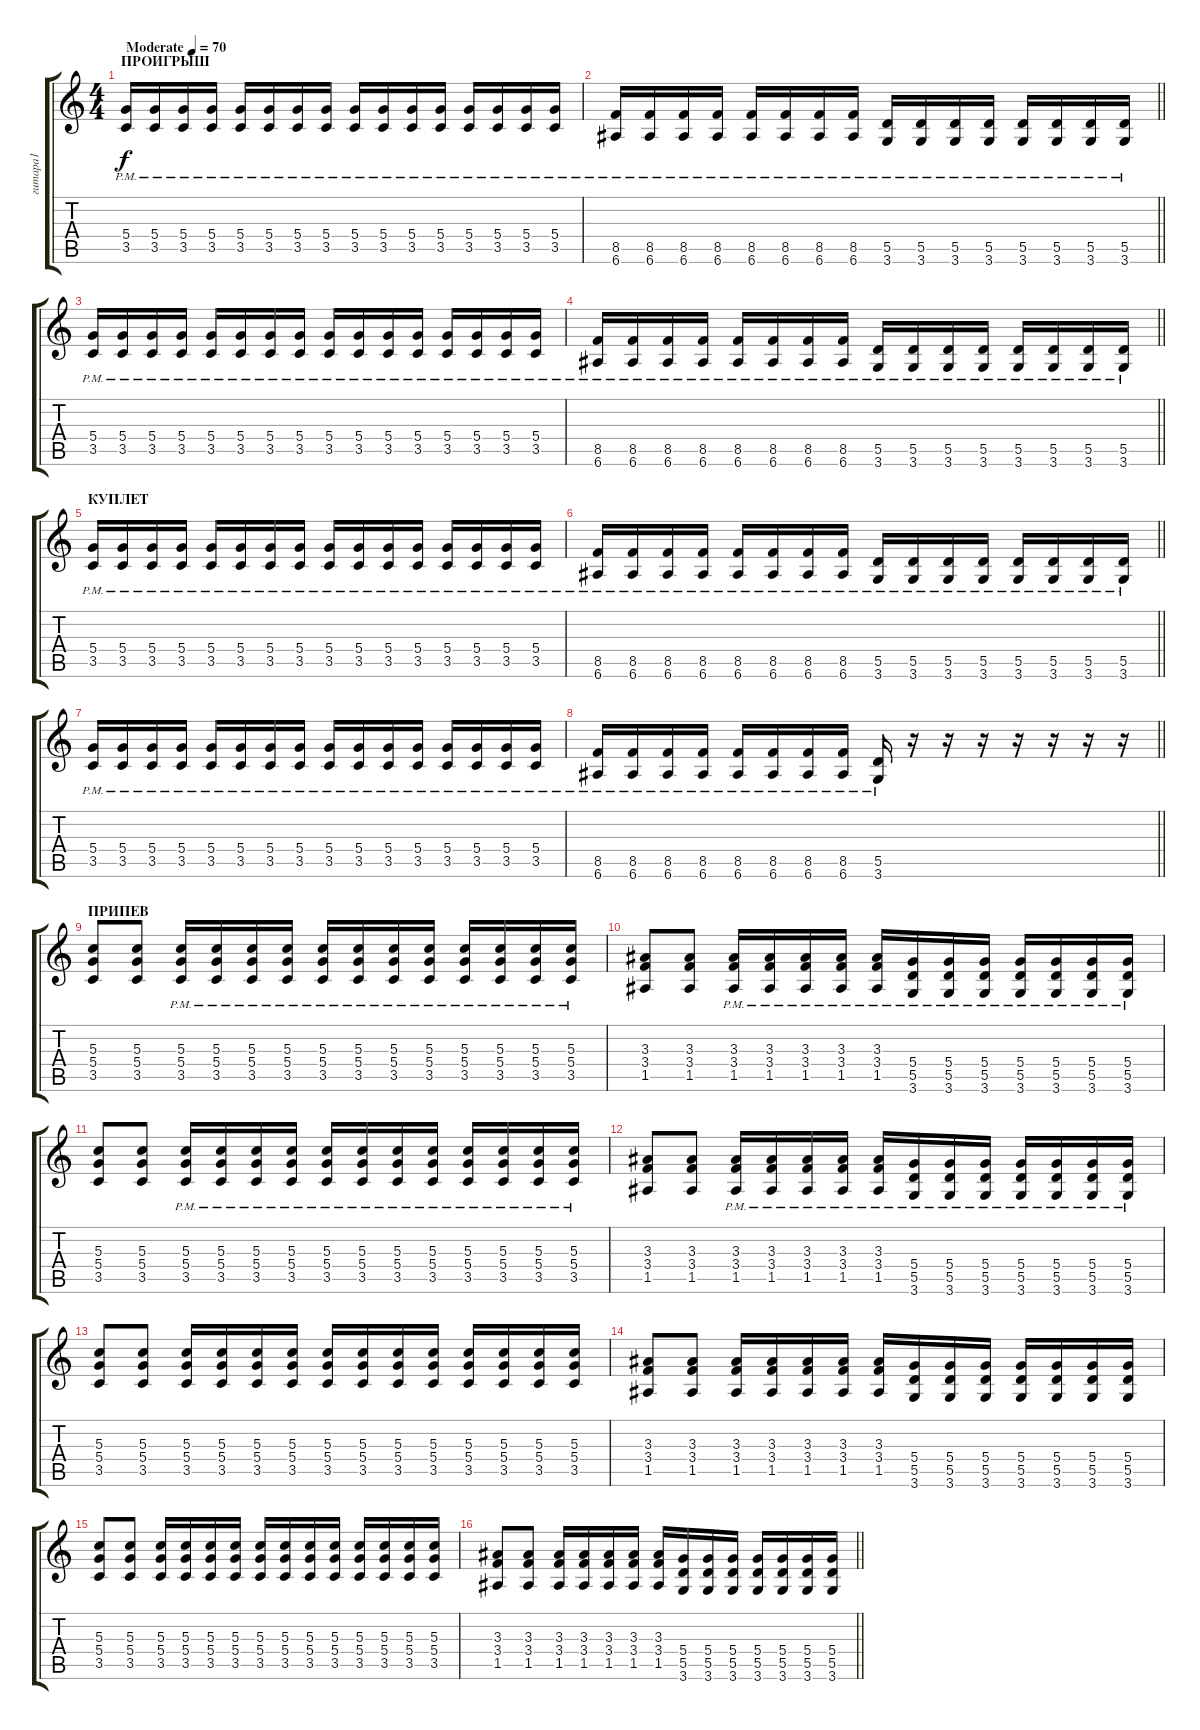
\track ("гитара1" "гитара1") {instrument distortionguitar}
\staff {score tabs}
\tuning (E4 B3 G3 D3 A2 E2) {hide}
\ts (4 4)
\section ("" "ПРОИГРЫШ")
\tempo (70 "Moderate")
\clef g2
\ks c
(5.4{pm} 3.5{pm}).16{dy f instrument distortionguitar} (5.4{pm} 3.5{pm}).16 (5.4{pm} 3.5{pm}).16 (5.4{pm} 3.5{pm}).16 (5.4{pm} 3.5{pm}).16 (5.4{pm} 3.5{pm}).16 (5.4{pm} 3.5{pm}).16 (5.4{pm} 3.5{pm}).16 (5.4{pm} 3.5{pm}).16 (5.4{pm} 3.5{pm}).16 (5.4{pm} 3.5{pm}).16 (5.4{pm} 3.5{pm}).16 (5.4{pm} 3.5{pm}).16 (5.4{pm} 3.5{pm}).16 (5.4{pm} 3.5{pm}).16 (5.4{pm} 3.5{pm}).16 |
\barLineRight lightlight
(8.5{pm} 6.6{pm}).16 (8.5{pm} 6.6{pm}).16 (8.5{pm} 6.6{pm}).16 (8.5{pm} 6.6{pm}).16 (8.5{pm} 6.6{pm}).16 (8.5{pm} 6.6{pm}).16 (8.5{pm} 6.6{pm}).16 (8.5{pm} 6.6{pm}).16 (5.5{pm} 3.6{pm}).16 (5.5{pm} 3.6{pm}).16 (5.5{pm} 3.6{pm}).16 (5.5{pm} 3.6{pm}).16 (5.5{pm} 3.6{pm}).16 (5.5{pm} 3.6{pm}).16 (5.5{pm} 3.6{pm}).16 (5.5{pm} 3.6{pm}).16 |
\section ("" "")
(5.4{pm} 3.5{pm}).16 (5.4{pm} 3.5{pm}).16 (5.4{pm} 3.5{pm}).16 (5.4{pm} 3.5{pm}).16 (5.4{pm} 3.5{pm}).16 (5.4{pm} 3.5{pm}).16 (5.4{pm} 3.5{pm}).16 (5.4{pm} 3.5{pm}).16 (5.4{pm} 3.5{pm}).16 (5.4{pm} 3.5{pm}).16 (5.4{pm} 3.5{pm}).16 (5.4{pm} 3.5{pm}).16 (5.4{pm} 3.5{pm}).16 (5.4{pm} 3.5{pm}).16 (5.4{pm} 3.5{pm}).16 (5.4{pm} 3.5{pm}).16 |
\barLineRight lightlight
(8.5{pm} 6.6{pm}).16 (8.5{pm} 6.6{pm}).16 (8.5{pm} 6.6{pm}).16 (8.5{pm} 6.6{pm}).16 (8.5{pm} 6.6{pm}).16 (8.5{pm} 6.6{pm}).16 (8.5{pm} 6.6{pm}).16 (8.5{pm} 6.6{pm}).16 (5.5{pm} 3.6{pm}).16 (5.5{pm} 3.6{pm}).16 (5.5{pm} 3.6{pm}).16 (5.5{pm} 3.6{pm}).16 (5.5{pm} 3.6{pm}).16 (5.5{pm} 3.6{pm}).16 (5.5{pm} 3.6{pm}).16 (5.5{pm} 3.6{pm}).16 |
\section ("" "КУПЛЕТ")
(5.4{pm} 3.5{pm}).16 (5.4{pm} 3.5{pm}).16 (5.4{pm} 3.5{pm}).16 (5.4{pm} 3.5{pm}).16 (5.4{pm} 3.5{pm}).16 (5.4{pm} 3.5{pm}).16 (5.4{pm} 3.5{pm}).16 (5.4{pm} 3.5{pm}).16 (5.4{pm} 3.5{pm}).16 (5.4{pm} 3.5{pm}).16 (5.4{pm} 3.5{pm}).16 (5.4{pm} 3.5{pm}).16 (5.4{pm} 3.5{pm}).16 (5.4{pm} 3.5{pm}).16 (5.4{pm} 3.5{pm}).16 (5.4{pm} 3.5{pm}).16 |
\barLineRight lightlight
(8.5{pm} 6.6{pm}).16 (8.5{pm} 6.6{pm}).16 (8.5{pm} 6.6{pm}).16 (8.5{pm} 6.6{pm}).16 (8.5{pm} 6.6{pm}).16 (8.5{pm} 6.6{pm}).16 (8.5{pm} 6.6{pm}).16 (8.5{pm} 6.6{pm}).16 (5.5{pm} 3.6{pm}).16 (5.5{pm} 3.6{pm}).16 (5.5{pm} 3.6{pm}).16 (5.5{pm} 3.6{pm}).16 (5.5{pm} 3.6{pm}).16 (5.5{pm} 3.6{pm}).16 (5.5{pm} 3.6{pm}).16 (5.5{pm} 3.6{pm}).16 |
(5.4{pm} 3.5{pm}).16 (5.4{pm} 3.5{pm}).16 (5.4{pm} 3.5{pm}).16 (5.4{pm} 3.5{pm}).16 (5.4{pm} 3.5{pm}).16 (5.4{pm} 3.5{pm}).16 (5.4{pm} 3.5{pm}).16 (5.4{pm} 3.5{pm}).16 (5.4{pm} 3.5{pm}).16 (5.4{pm} 3.5{pm}).16 (5.4{pm} 3.5{pm}).16 (5.4{pm} 3.5{pm}).16 (5.4{pm} 3.5{pm}).16 (5.4{pm} 3.5{pm}).16 (5.4{pm} 3.5{pm}).16 (5.4{pm} 3.5{pm}).16 |
\barLineRight lightlight
(8.5{pm} 6.6{pm}).16 (8.5{pm} 6.6{pm}).16 (8.5{pm} 6.6{pm}).16 (8.5{pm} 6.6{pm}).16 (8.5{pm} 6.6{pm}).16 (8.5{pm} 6.6{pm}).16 (8.5{pm} 6.6{pm}).16 (8.5{pm} 6.6{pm}).16 (5.5{pm} 3.6{pm}).16 r.16 r.16 r.16 r.16 r.16 r.16 r.16 |
\section ("" "ПРИПЕВ")
(5.3 5.4 3.5).8 (5.3 5.4 3.5).8 (5.3{pm} 5.4{pm} 3.5{pm}).16 (5.3{pm} 5.4{pm} 3.5{pm}).16 (5.3{pm} 5.4{pm} 3.5{pm}).16 (5.3{pm} 5.4{pm} 3.5{pm}).16 (5.3{pm} 5.4{pm} 3.5{pm}).16 (5.3{pm} 5.4{pm} 3.5{pm}).16 (5.3{pm} 5.4{pm} 3.5{pm}).16 (5.3{pm} 5.4{pm} 3.5{pm}).16 (5.3{pm} 5.4{pm} 3.5{pm}).16 (5.3{pm} 5.4{pm} 3.5{pm}).16 (5.3{pm} 5.4{pm} 3.5{pm}).16 (5.3{pm} 5.4{pm} 3.5{pm}).16 |
(3.3 3.4 1.5).8 (3.3 3.4 1.5).8 (3.3{pm} 3.4{pm} 1.5{pm}).16 (3.3{pm} 3.4{pm} 1.5{pm}).16 (3.3{pm} 3.4{pm} 1.5{pm}).16 (3.3{pm} 3.4{pm} 1.5{pm}).16 (3.3{pm} 3.4{pm} 1.5{pm}).16 (5.4{pm} 5.5{pm} 3.6{pm}).16 (5.4{pm} 5.5{pm} 3.6{pm}).16 (5.4{pm} 5.5{pm} 3.6{pm}).16 (5.4{pm} 5.5{pm} 3.6{pm}).16 (5.4{pm} 5.5{pm} 3.6{pm}).16 (5.4{pm} 5.5{pm} 3.6{pm}).16 (5.4{pm} 5.5{pm} 3.6{pm}).16 |
(5.3 5.4 3.5).8 (5.3 5.4 3.5).8 (5.3{pm} 5.4{pm} 3.5{pm}).16 (5.3{pm} 5.4{pm} 3.5{pm}).16 (5.3{pm} 5.4{pm} 3.5{pm}).16 (5.3{pm} 5.4{pm} 3.5{pm}).16 (5.3{pm} 5.4{pm} 3.5{pm}).16 (5.3{pm} 5.4{pm} 3.5{pm}).16 (5.3{pm} 5.4{pm} 3.5{pm}).16 (5.3{pm} 5.4{pm} 3.5{pm}).16 (5.3{pm} 5.4{pm} 3.5{pm}).16 (5.3{pm} 5.4{pm} 3.5{pm}).16 (5.3{pm} 5.4{pm} 3.5{pm}).16 (5.3{pm} 5.4{pm} 3.5{pm}).16 |
(3.3 3.4 1.5).8 (3.3 3.4 1.5).8 (3.3{pm} 3.4{pm} 1.5{pm}).16 (3.3{pm} 3.4{pm} 1.5{pm}).16 (3.3{pm} 3.4{pm} 1.5{pm}).16 (3.3{pm} 3.4{pm} 1.5{pm}).16 (3.3{pm} 3.4{pm} 1.5{pm}).16 (5.4{pm} 5.5{pm} 3.6{pm}).16 (5.4{pm} 5.5{pm} 3.6{pm}).16 (5.4{pm} 5.5{pm} 3.6{pm}).16 (5.4{pm} 5.5{pm} 3.6{pm}).16 (5.4{pm} 5.5{pm} 3.6{pm}).16 (5.4{pm} 5.5{pm} 3.6{pm}).16 (5.4{pm} 5.5{pm} 3.6{pm}).16 |
(5.3 5.4 3.5).8 (5.3 5.4 3.5).8 (5.3 5.4 3.5).16 (5.3 5.4 3.5).16 (5.3 5.4 3.5).16 (5.3 5.4 3.5).16 (5.3 5.4 3.5).16 (5.3 5.4 3.5).16 (5.3 5.4 3.5).16 (5.3 5.4 3.5).16 (5.3 5.4 3.5).16 (5.3 5.4 3.5).16 (5.3 5.4 3.5).16 (5.3 5.4 3.5).16 |
(3.3 3.4 1.5).8 (3.3 3.4 1.5).8 (3.3 3.4 1.5).16 (3.3 3.4 1.5).16 (3.3 3.4 1.5).16 (3.3 3.4 1.5).16 (3.3 3.4 1.5).16 (5.4 5.5 3.6).16 (5.4 5.5 3.6).16 (5.4 5.5 3.6).16 (5.4 5.5 3.6).16 (5.4 5.5 3.6).16 (5.4 5.5 3.6).16 (5.4 5.5 3.6).16 |
(5.3 5.4 3.5).8 (5.3 5.4 3.5).8 (5.3 5.4 3.5).16 (5.3 5.4 3.5).16 (5.3 5.4 3.5).16 (5.3 5.4 3.5).16 (5.3 5.4 3.5).16 (5.3 5.4 3.5).16 (5.3 5.4 3.5).16 (5.3 5.4 3.5).16 (5.3 5.4 3.5).16 (5.3 5.4 3.5).16 (5.3 5.4 3.5).16 (5.3 5.4 3.5).16 |
\barLineRight lightlight
(3.3 3.4 1.5).8 (3.3 3.4 1.5).8 (3.3 3.4 1.5).16 (3.3 3.4 1.5).16 (3.3 3.4 1.5).16 (3.3 3.4 1.5).16 (3.3 3.4 1.5).16 (5.4 5.5 3.6).16 (5.4 5.5 3.6).16 (5.4 5.5 3.6).16 (5.4 5.5 3.6).16 (5.4 5.5 3.6).16 (5.4 5.5 3.6).16 (5.4 5.5 3.6).16
